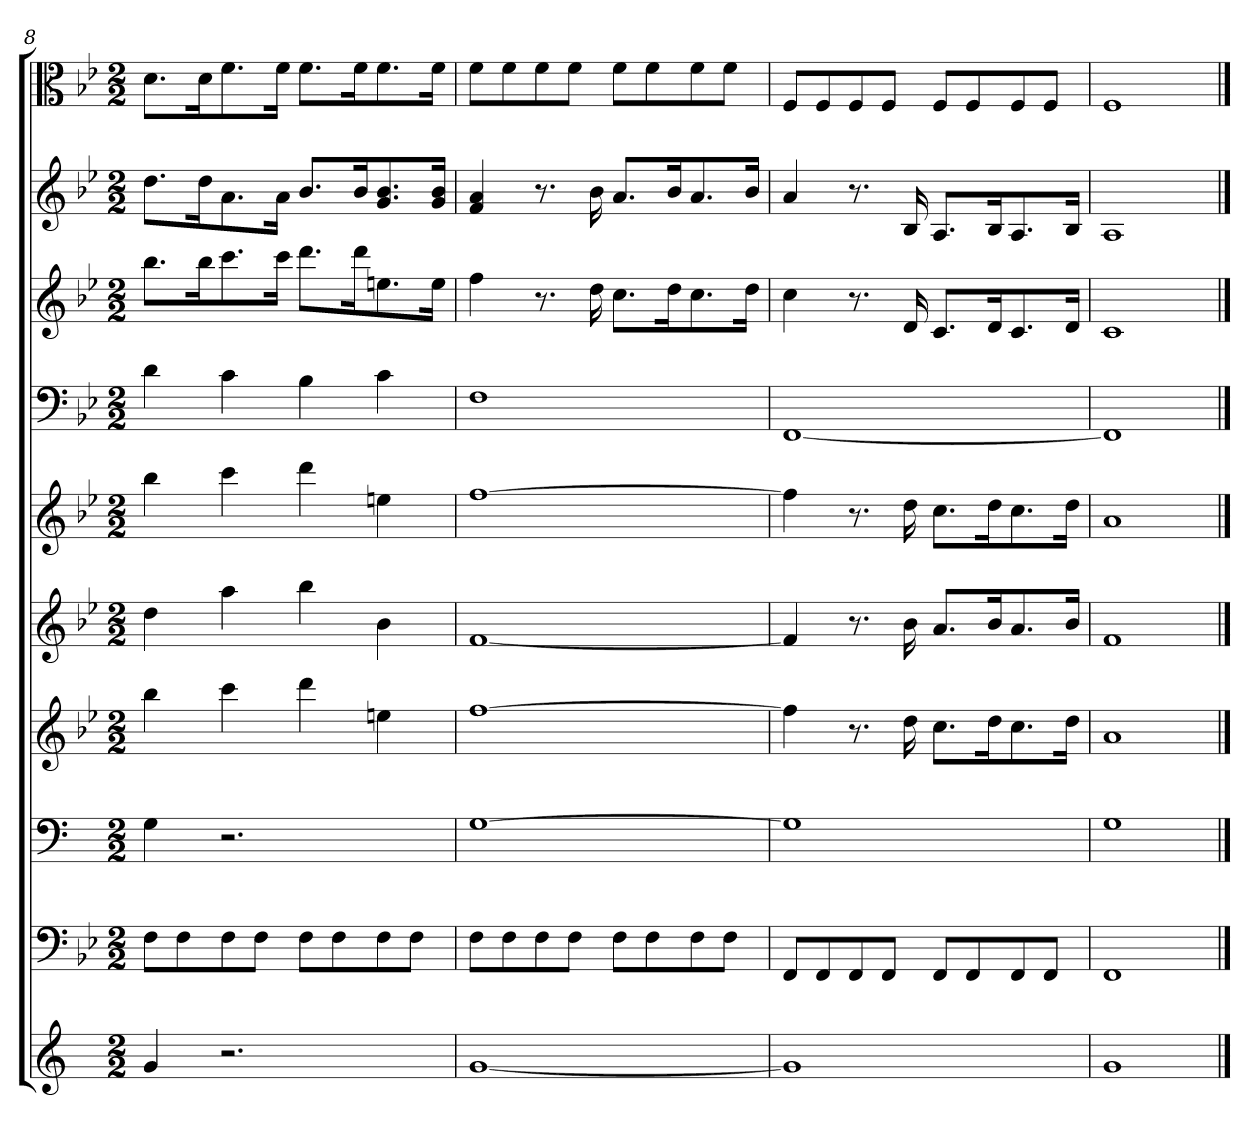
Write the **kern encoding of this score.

**kern	**kern	**kern	**kern	**kern	**kern	**kern	**kern	**kern	**kern
*part10	*part9	*part8	*part7	*part6	*part5	*part4	*part3	*part2	*part1
*staff10	*staff9	*staff8	*staff7	*staff6	*staff5	*staff4	*staff3	*staff2	*staff1
*	*clefF4	*	*	*	*	*clefF4	*	*	*clefC3
*k[]	*k[b-e-]	*k[]	*k[b-e-]	*k[b-e-]	*k[b-e-]	*k[b-e-]	*k[b-e-]	*k[b-e-]	*k[b-e-]
*M2/2	*M2/2	*M2/2	*M2/2	*M2/2	*M2/2	*M2/2	*M2/2	*M2/2	*M2/2
=8	=8	=8	=8	=8	=8	=8	=8	=8	=8
4g	8F\L	4G	4bb-	4dd	4bb-	4d	8.bb-L	8.ddL	8.d\L
.	8F\	.	.	.	.	.	.	.	.
.	.	.	.	.	.	.	16bb-K	16ddK	16d\K
2.r	8F\	2.r	4ccc	4aa	4ccc	4c	8.ccc	8.a	8.f\
.	8F\J	.	.	.	.	.	.	.	.
.	.	.	.	.	.	.	16cccJk	16aJk	16f\Jk
.	8F\L	.	4ddd	4bb-	4ddd	4B-	8.dddL	8.b-L	8.f\L
.	8F\	.	.	.	.	.	.	.	.
.	.	.	.	.	.	.	16dddK	16b-K	16f\K
.	8F\	.	4een	4b-	4een	4c	8.een	8.g 8.b-	8.f\
.	8F\J	.	.	.	.	.	.	.	.
.	.	.	.	.	.	.	16eeJk	16g 16b-Jk	16f\Jk
=9	=9	=9	=9	=9	=9	=9	=9	=9	=9
[1g	8F\L	[1G	[1ff	[1f	[1ff	1F	4ff	4f 4a	8f\L
.	8F\	.	.	.	.	.	.	.	8f\
.	8F\	.	.	.	.	.	8.r	8.r	8f\
.	8F\J	.	.	.	.	.	.	.	8f\J
.	.	.	.	.	.	.	16dd	16b-	.
.	8F\L	.	.	.	.	.	8.ccL	8.aL	8f\L
.	8F\	.	.	.	.	.	.	.	8f\
.	.	.	.	.	.	.	16ddK	16b-K	.
.	8F\	.	.	.	.	.	8.cc	8.a	8f\
.	8F\J	.	.	.	.	.	.	.	8f\J
.	.	.	.	.	.	.	16ddJk	16b-Jk	.
=10	=10	=10	=10	=10	=10	=10	=10	=10	=10
1g]	8FF/L	1G]	4ff]	4f]	4ff]	[1FF	4cc	4a	8F/L
.	8FF/	.	.	.	.	.	.	.	8F/
.	8FF/	.	8.r	8.r	8.r	.	8.r	8.r	8F/
.	8FF/J	.	.	.	.	.	.	.	8F/J
.	.	.	16dd	16b-	16dd	.	16d	16B-	.
.	8FF/L	.	8.ccL	8.aL	8.ccL	.	8.cL	8.AL	8F/L
.	8FF/	.	.	.	.	.	.	.	8F/
.	.	.	16ddK	16b-K	16ddK	.	16dK	16B-K	.
.	8FF/	.	8.cc	8.a	8.cc	.	8.c	8.A	8F/
.	8FF/J	.	.	.	.	.	.	.	8F/J
.	.	.	16ddJk	16b-Jk	16ddJk	.	16dJk	16B-Jk	.
=11	=11	=11	=11	=11	=11	=11	=11	=11	=11
1g	1FF	1G	1a	1f	1a	1FF]	1c	1A	1F
==	==	==	==	==	==	==	==	==	==
*-	*-	*-	*-	*-	*-	*-	*-	*-	*-
